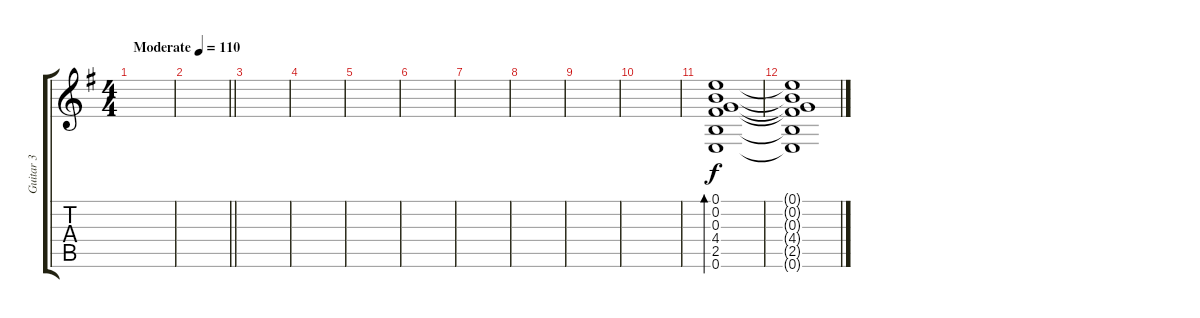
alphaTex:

\track ("Guitar 3" "Guitar 3") {instrument electricguitarclean}
\staff {score tabs}
\tuning (E4 B3 G3 D3 A2 E2) {hide}
\ts (4 4)
\tempo (110 "Moderate")
\clef g2
\ks g
|
\barLineRight lightlight
|
|
|
|
|
|
|
|
|
(0.1 0.2 0.3 4.4 2.5 0.6).1{bd 240} |
(0.1{t} 0.2{t} 0.3{t} 4.4{t} 2.5{t} 0.6{t}).1{volume 0}
